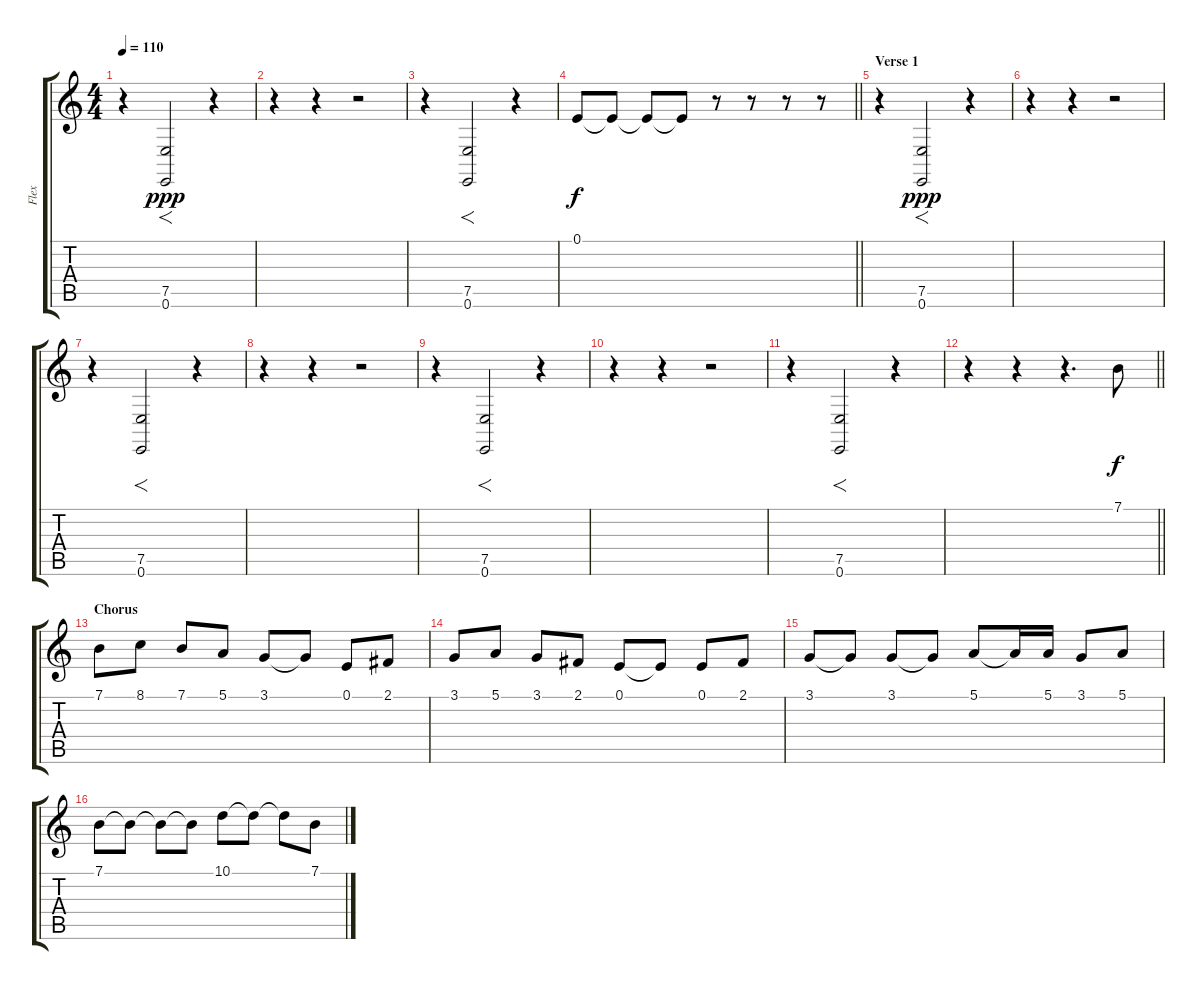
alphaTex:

\track ("Flex" "Flex") {instrument trumpet}
\staff {score tabs}
\tuning (E4 B3 G3 D3 A2 E2) {hide}
\ts (4 4)
\tempo 110
\clef g2
\ks c
r.4{dy ppp} (7.5 0.6).2{f} r.4 |
r.4 r.4 r.2 |
r.4 (7.5 0.6).2{f} r.4 |
\barLineRight lightlight
0.1.8{dy f} 0.1{t}.8 0.1{t}.8 0.1{t}.8 r.8 r.8 r.8 r.8 |
\section ("" "Verse 1")
r.4{instrument englishhorn} (7.5 0.6).2{f dy ppp} r.4 |
r.4 r.4 r.2 |
r.4 (7.5 0.6).2{f} r.4 |
r.4 r.4 r.2 |
r.4 (7.5 0.6).2{f} r.4 |
r.4 r.4 r.2 |
r.4 (7.5 0.6).2{f} r.4 |
\barLineRight lightlight
r.4{instrument trumpet} r.4 r.4{d} 7.1.8{dy f} |
\section ("" "Chorus")
7.1.8 8.1.8 7.1.8 5.1.8 3.1.8 3.1{t}.8 0.1.8 2.1.8 |
3.1.8 5.1.8 3.1.8 2.1.8 0.1.8 0.1{t}.8 0.1.8 2.1.8 |
3.1.8 3.1{t}.8 3.1.8 3.1{t}.8 5.1.8 5.1{t}.16 5.1.16 3.1.8 5.1.8 |
7.1.8 7.1{t}.8 7.1{t}.8 7.1{t}.8 10.1.8 10.1{t}.8 10.1{t}.8 7.1.8
